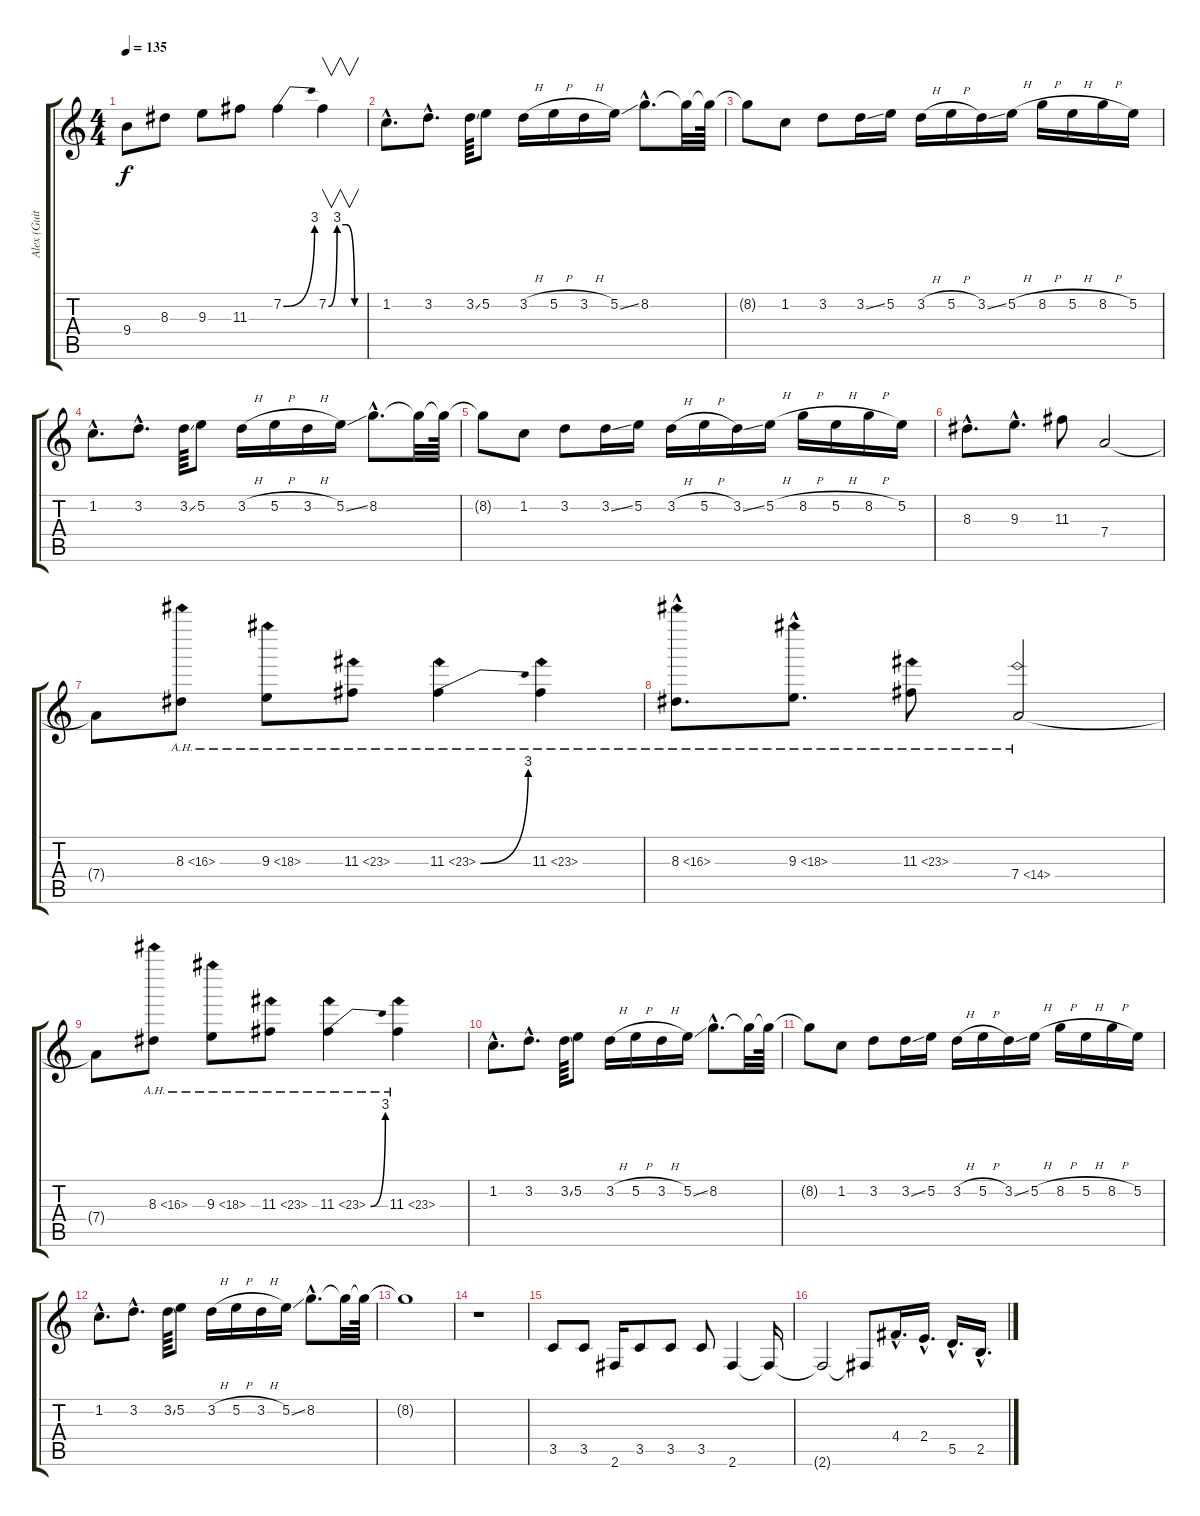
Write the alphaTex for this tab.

\track ("Alex (Guitar)" "Alex (Guit") {instrument overdrivenguitar}
\staff {score tabs}
\tuning (E4 B3 G3 D3 A2 E2) {hide}
\ts (4 4)
\tempo 135
\clef g2
\ks c
9.4{t}.8{dy f} 8.3.8 9.3.8 11.3.8 7.2{be (bend 0 0 60 12)}.4 7.2{be (custom 0 0 15 12 30 12 45 0 60 0)}.4{v} |
1.2{hac}.8{d} 3.2{hac}.8{d} 3.2{ss}.64 5.2.8 3.2{h}.16 5.2{h}.16 3.2{h}.16 5.2{ss}.16 8.2{hac}.8{d} 8.2{t}.32 8.2{t}.64 |
8.2{t}.8 1.2.8 3.2.8 3.2{ss}.16 5.2.16 3.2{h}.16 5.2{h}.16 3.2{ss}.16 5.2{h}.16 8.2{h}.16 5.2{h}.16 8.2{h}.16 5.2.16 |
1.2{hac}.8{d} 3.2{hac}.8{d} 3.2{ss}.64 5.2.8 3.2{h}.16 5.2{h}.16 3.2{h}.16 5.2{ss}.16 8.2{hac}.8{d} 8.2{t}.32 8.2{t}.64 |
8.2{t}.8 1.2.8 3.2.8 3.2{ss}.16 5.2.16 3.2{h}.16 5.2{h}.16 3.2{ss}.16 5.2{h}.16 8.2{h}.16 5.2{h}.16 8.2{h}.16 5.2.16 |
8.3{hac}.8{d} 9.3{hac}.8{d} 11.3.8 7.4.2 |
7.4{t}.8 8.3{ah 8}.8 9.3{ah 9}.8 11.3{ah 12}.8 11.3{be (bend 0 0 60 12) ah 12}.4 11.3{ah 12}.4 |
8.3{ah 8 hac}.8{d} 9.3{ah 9 hac}.8{d} 11.3{ah 12}.8 7.4{ah 7}.2 |
7.4{t}.8 8.3{ah 8}.8 9.3{ah 9}.8 11.3{ah 12}.8 11.3{be (bend 0 0 60 12) ah 12}.4 11.3{ah 12}.4 |
1.2{hac}.8{d} 3.2{hac}.8{d} 3.2{ss}.64 5.2.8 3.2{h}.16 5.2{h}.16 3.2{h}.16 5.2{ss}.16 8.2{hac}.8{d} 8.2{t}.32 8.2{t}.64 |
8.2{t}.8 1.2.8 3.2.8 3.2{ss}.16 5.2.16 3.2{h}.16 5.2{h}.16 3.2{ss}.16 5.2{h}.16 8.2{h}.16 5.2{h}.16 8.2{h}.16 5.2.16 |
1.2{hac}.8{d} 3.2{hac}.8{d} 3.2{ss}.64 5.2.8 3.2{h}.16 5.2{h}.16 3.2{h}.16 5.2{ss}.16 8.2{hac}.8{d} 8.2{t}.32 8.2{t}.64 |
8.2{t}.1 |
r.1 |
3.5.8 3.5.8 2.6.16 3.5.8 3.5.8 3.5.8 2.6.4 2.6{t}.16 |
2.6{t}.2 2.6{t}.8 4.4{hac}.16{d} 2.4{hac}.16{d} 5.5{hac}.16{d} 2.5{hac}.16{d}
